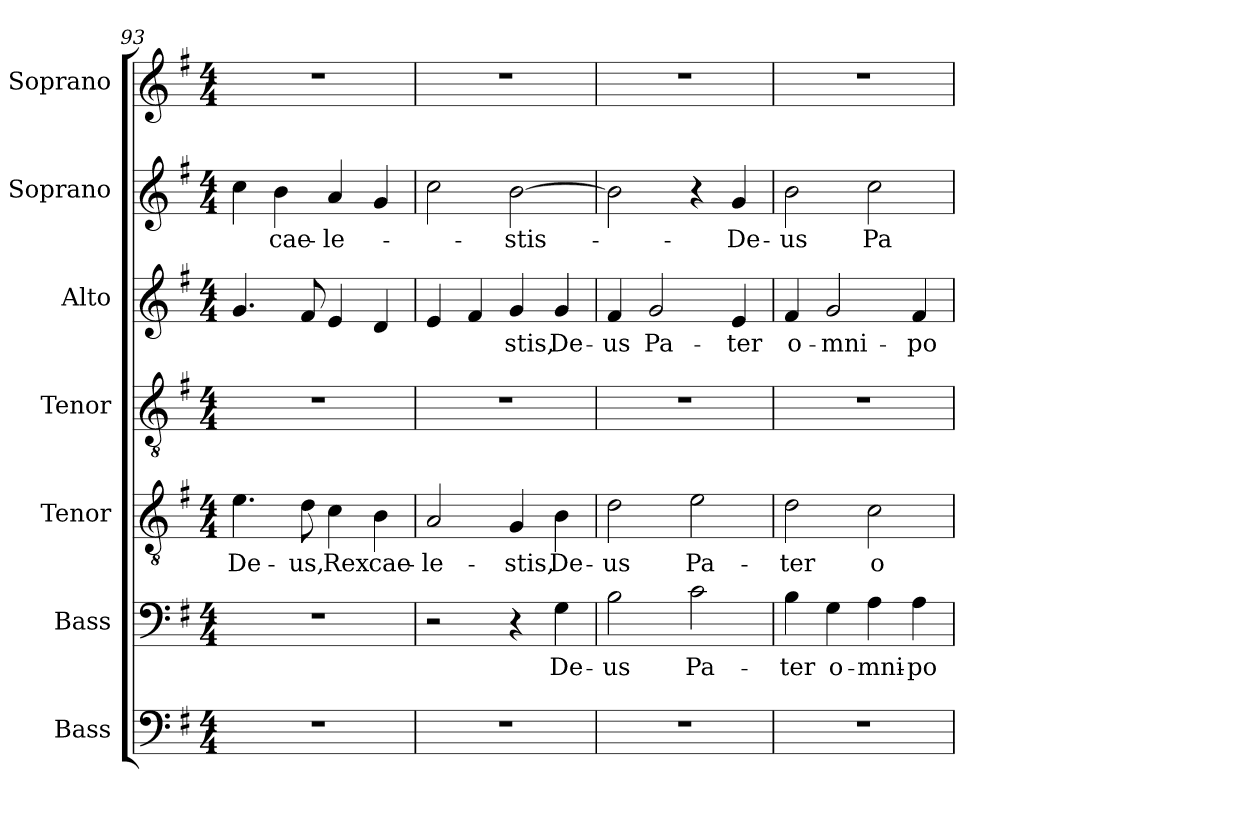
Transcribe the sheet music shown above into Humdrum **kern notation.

**kern	**kern	**text	**kern	**text	**kern	**kern	**text	**kern	**text	**kern
*part7	*part6	*part6	*part5	*part5	*part4	*part3	*part3	*part2	*part2	*part1
*staff7	*staff6	*staff6	*staff5	*staff5	*staff4	*staff3	*staff3	*staff2	*staff2	*staff1
*I"Bass	*I"Bass	*	*I"Tenor	*	*I"Tenor	*I"Alto	*	*I"Soprano	*	*I"Soprano
*I'B.	*I'B.	*	*I'T.	*	*I'T.	*I'A.	*	*I'S.	*	*I'S.
*clefF4	*clefF4	*	*clefGv2	*	*clefGv2	*clefG2	*	*clefG2	*	*clefG2
*	*	*	*ITrd7c12	*	*ITrd7c12	*	*	*	*	*
*k[f#]	*k[f#]	*	*k[f#]	*	*k[f#]	*k[f#]	*	*k[f#]	*	*k[f#]
*G:	*G:	*	*G:	*	*G:	*G:	*	*G:	*	*G:
*M4/4	*M4/4	*	*M4/4	*	*M4/4	*M4/4	*	*M4/4	*	*M4/4
=93	=93	=93	=93	=93	=93	=93	=93	=93	=93	=93
!	!	!	!	!LO:LY:b:color=#000000	!	!	!	!	!	!
1r	1r	.	4.Ei\	De-	1r	4.gi/	.	4cci\	.	1r
!	!	!	!	!	!	!	!	!	!LO:LY:b:color=#000000	!
.	.	.	.	.	.	.	.	4bi\	-cae-	.
!	!	!	!	!LO:LY:b:color=#000000	!	!	!	!	!	!
.	.	.	8Di\	-us,	.	8f#i/	.	.	.	.
!	!	!	!	!LO:LY:b:color=#000000	!	!	!	!	!	!
!	!	!	!	!	!	!	!	!	!LO:LY:b:color=#000000	!
.	.	.	4Ci\	Rex	.	4ei/	.	4ai/	-le-	.
!	!	!	!	!LO:LY:b:color=#000000	!	!	!	!	!	!
.	.	.	4BBi\	cae-	.	4di/	.	4gi/	.	.
=94	=94	=94	=94	=94	=94	=94	=94	=94	=94	=94
!	!	!	!	!LO:LY:b:color=#000000	!	!	!	!	!	!
1r	2r	.	2AAi/	-le-	1r	4ei/	.	2cci\	.	1r
.	.	.	.	.	.	4f#i/	.	.	.	.
!	!	!	!	!LO:LY:b:color=#000000	!	!	!	!	!	!
!	!	!	!	!	!	!	!LO:LY:b:color=#000000	!	!	!
!	!	!	!	!	!	!	!	!	!LO:LY:b:color=#000000	!
.	4r	.	4GGi/	-stis,	.	4gi/	-stis,	[2bi\	-stis-	.
!	!	!LO:LY:b:color=#000000	!	!	!	!	!	!	!	!
!	!	!	!	!LO:LY:b:color=#000000	!	!	!	!	!	!
!	!	!	!	!	!	!	!LO:LY:b:color=#000000	!	!	!
.	4Gi\	De-	4BBi\	De-	.	4gi/	De-	.	.	.
=95	=95	=95	=95	=95	=95	=95	=95	=95	=95	=95
!	!	!LO:LY:b:color=#000000	!	!	!	!	!	!	!	!
!	!	!	!	!LO:LY:b:color=#000000	!	!	!	!	!	!
!	!	!	!	!	!	!	!LO:LY:b:color=#000000	!	!	!
1r	2Bi\	-us	2Di\	-us	1r	4f#i/	-us	2bi\]	.	1r
!	!	!	!	!	!	!	!LO:LY:b:color=#000000	!	!	!
.	.	.	.	.	.	2gi/	Pa-	.	.	.
!	!	!LO:LY:b:color=#000000	!	!	!	!	!	!	!	!
!	!	!	!	!LO:LY:b:color=#000000	!	!	!	!	!	!
.	2ci\	Pa-	2Ei\	Pa-	.	.	.	4r	.	.
!	!	!	!	!	!	!	!LO:LY:b:color=#000000	!	!	!
!	!	!	!	!	!	!	!	!	!LO:LY:b:color=#000000	!
.	.	.	.	.	.	4ei/	-ter	4gi/	-De-	.
!!LO:PB:g=z
=96	=96	=96	=96	=96	=96	=96	=96	=96	=96	=96
!	!	!LO:LY:b:color=#000000	!	!	!	!	!	!	!	!
!	!	!	!	!LO:LY:b:color=#000000	!	!	!	!	!	!
!	!	!	!	!	!	!	!LO:LY:b:color=#000000	!	!	!
!	!	!	!	!	!	!	!	!	!LO:LY:b:color=#000000	!
1r	4Bi\	-ter	2Di\	-ter	1r	4f#i/	o-	2bi\	-us	1r
!	!	!LO:LY:b:color=#000000	!	!	!	!	!	!	!	!
!	!	!	!	!	!	!	!LO:LY:b:color=#000000	!	!	!
.	4Gi\	o-	.	.	.	2gi/	-mni-	.	.	.
!	!	!LO:LY:b:color=#000000	!	!	!	!	!	!	!	!
!	!	!	!	!LO:LY:b:color=#000000	!	!	!	!	!	!
!	!	!	!	!	!	!	!	!	!LO:LY:b:color=#000000	!
.	4Ai\	-mni-	2Ci\	o-	.	.	.	2cci\	Pa-	.
!	!	!LO:LY:b:color=#000000	!	!	!	!	!	!	!	!
!	!	!	!	!	!	!	!LO:LY:b:color=#000000	!	!	!
.	4Ai\	-po-	.	.	.	4f#i/	-po-	.	.	.
=	=	=	=	=	=	=	=	=	=	=
*-	*-	*-	*-	*-	*-	*-	*-	*-	*-	*-
